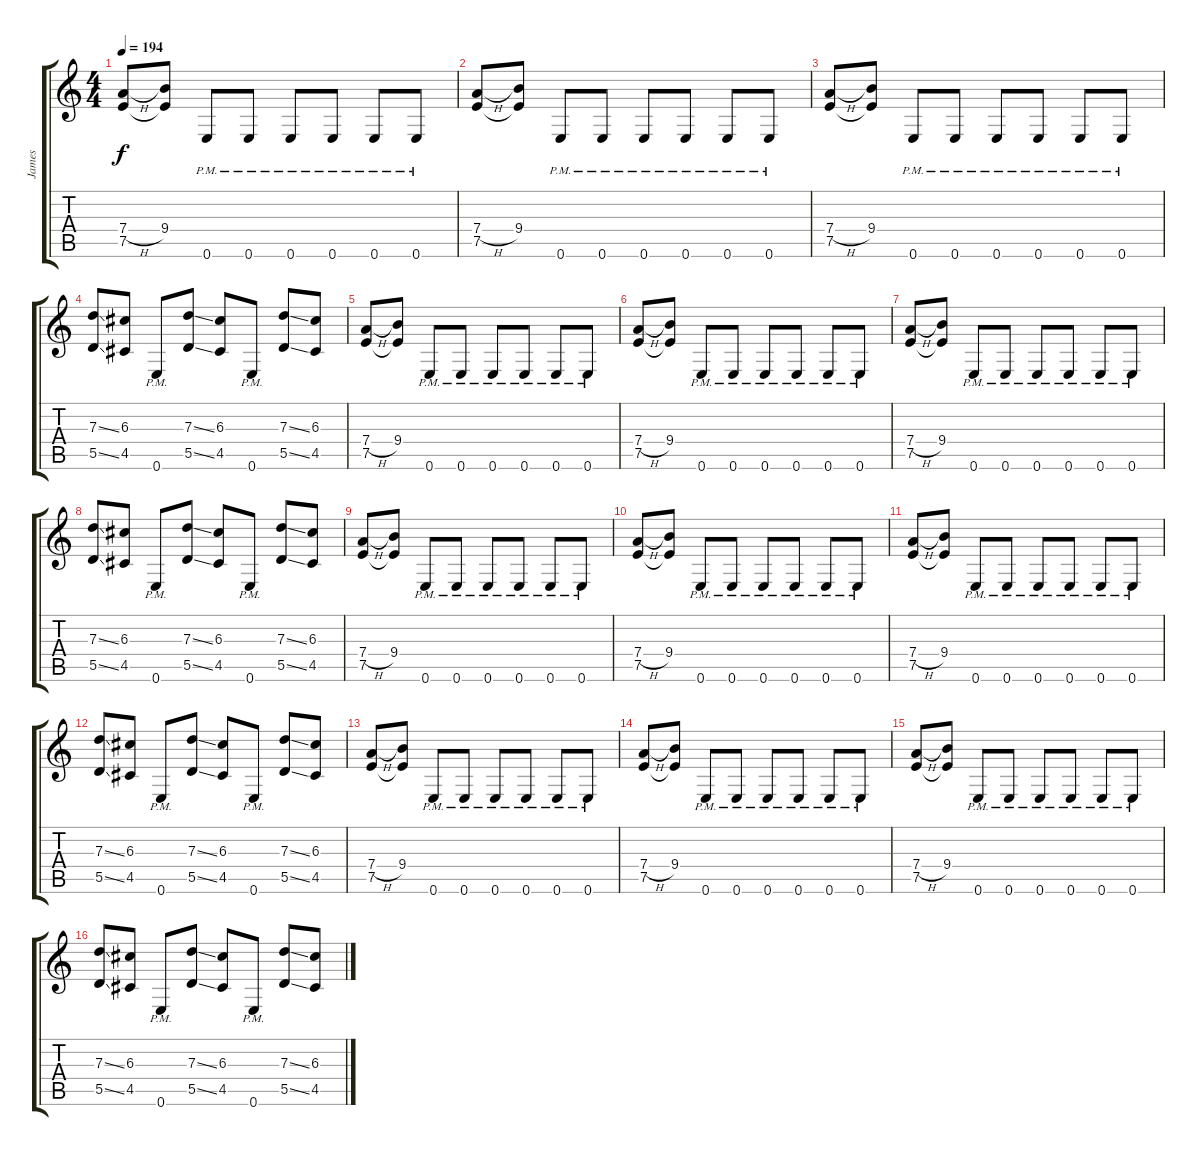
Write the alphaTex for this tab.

\track ("James" "James") {instrument distortionguitar}
\staff {score tabs}
\tuning (E4 B3 G3 D3 A2 E2) {hide}
\ts (4 4)
\tempo 194
\clef g2
\ks c
(7.4{h} 7.5).8{dy f instrument distortionguitar} (9.4 7.5{t}).8 0.6{pm}.8 0.6{pm}.8 0.6{pm}.8 0.6{pm}.8 0.6{pm}.8 0.6{pm}.8 |
(7.4{h} 7.5).8 (9.4 7.5{t}).8 0.6{pm}.8 0.6{pm}.8 0.6{pm}.8 0.6{pm}.8 0.6{pm}.8 0.6{pm}.8 |
(7.4{h} 7.5).8 (9.4 7.5{t}).8 0.6{pm}.8 0.6{pm}.8 0.6{pm}.8 0.6{pm}.8 0.6{pm}.8 0.6{pm}.8 |
(7.3{ss} 5.5{ss}).8 (6.3 4.5).8 0.6{pm}.8 (7.3{ss} 5.5{ss}).8 (6.3 4.5).8 0.6{pm}.8 (7.3{ss} 5.5{ss}).8 (6.3 4.5).8 |
(7.4{h} 7.5).8 (9.4 7.5{t}).8 0.6{pm}.8 0.6{pm}.8 0.6{pm}.8 0.6{pm}.8 0.6{pm}.8 0.6{pm}.8 |
(7.4{h} 7.5).8 (9.4 7.5{t}).8 0.6{pm}.8 0.6{pm}.8 0.6{pm}.8 0.6{pm}.8 0.6{pm}.8 0.6{pm}.8 |
(7.4{h} 7.5).8 (9.4 7.5{t}).8 0.6{pm}.8 0.6{pm}.8 0.6{pm}.8 0.6{pm}.8 0.6{pm}.8 0.6{pm}.8 |
(7.3{ss} 5.5{ss}).8 (6.3 4.5).8 0.6{pm}.8 (7.3{ss} 5.5{ss}).8 (6.3 4.5).8 0.6{pm}.8 (7.3{ss} 5.5{ss}).8 (6.3 4.5).8 |
(7.4{h} 7.5).8 (9.4 7.5{t}).8 0.6{pm}.8 0.6{pm}.8 0.6{pm}.8 0.6{pm}.8 0.6{pm}.8 0.6{pm}.8 |
(7.4{h} 7.5).8 (9.4 7.5{t}).8 0.6{pm}.8 0.6{pm}.8 0.6{pm}.8 0.6{pm}.8 0.6{pm}.8 0.6{pm}.8 |
(7.4{h} 7.5).8 (9.4 7.5{t}).8 0.6{pm}.8 0.6{pm}.8 0.6{pm}.8 0.6{pm}.8 0.6{pm}.8 0.6{pm}.8 |
(7.3{ss} 5.5{ss}).8 (6.3 4.5).8 0.6{pm}.8 (7.3{ss} 5.5{ss}).8 (6.3 4.5).8 0.6{pm}.8 (7.3{ss} 5.5{ss}).8 (6.3 4.5).8 |
(7.4{h} 7.5).8 (9.4 7.5{t}).8 0.6{pm}.8 0.6{pm}.8 0.6{pm}.8 0.6{pm}.8 0.6{pm}.8 0.6{pm}.8 |
(7.4{h} 7.5).8 (9.4 7.5{t}).8 0.6{pm}.8 0.6{pm}.8 0.6{pm}.8 0.6{pm}.8 0.6{pm}.8 0.6{pm}.8 |
(7.4{h} 7.5).8 (9.4 7.5{t}).8 0.6{pm}.8 0.6{pm}.8 0.6{pm}.8 0.6{pm}.8 0.6{pm}.8 0.6{pm}.8 |
(7.3{ss} 5.5{ss}).8 (6.3 4.5).8 0.6{pm}.8 (7.3{ss} 5.5{ss}).8 (6.3 4.5).8 0.6{pm}.8 (7.3{ss} 5.5{ss}).8 (6.3 4.5).8
